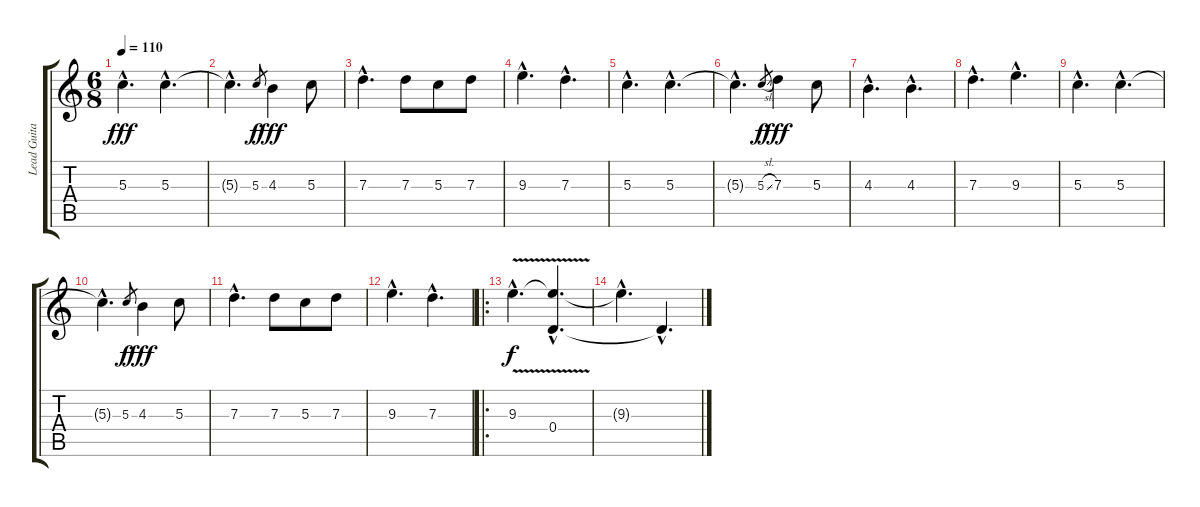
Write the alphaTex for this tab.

\track ("Lead Guitar" "Lead Guita") {instrument overdrivenguitar}
\staff {score tabs}
\tuning (E4 B3 G3 D3 A2 E2) {hide}
\ts (6 8)
\tempo 110
\clef g2
\ks c
5.3{hac}.4{d dy fff} 5.3{hac}.4{d} |
5.3{hac t}.4{d} 5.3.8{gr dy f} 4.3.4{dy fff} 5.3.8 |
7.3{hac}.4{d} 7.3.8 5.3.8 7.3.8 |
9.3{hac}.4{d} 7.3{hac}.4{d} |
5.3{hac}.4{d} 5.3{hac}.4{d} |
5.3{hac t}.4{d} 5.3{sl}.8{gr dy f} 7.3.4{dy fff} 5.3.8 |
4.3{hac}.4{d} 4.3{hac}.4{d} |
7.3{hac}.4{d} 9.3{hac}.4{d} |
5.3{hac}.4{d} 5.3{hac}.4{d} |
5.3{hac t}.4{d} 5.3.8{gr dy f} 4.3.4{dy fff} 5.3.8 |
7.3{hac}.4{d} 7.3.8 5.3.8 7.3.8 |
9.3{hac}.4{d} 7.3{hac}.4{d} |
\ro
9.3{v hac}.4{d dy f} (9.3{hac t} 0.4{hac}).4{d} |
9.3{hac t}.4{d} 0.4{hac t}.4{d}
